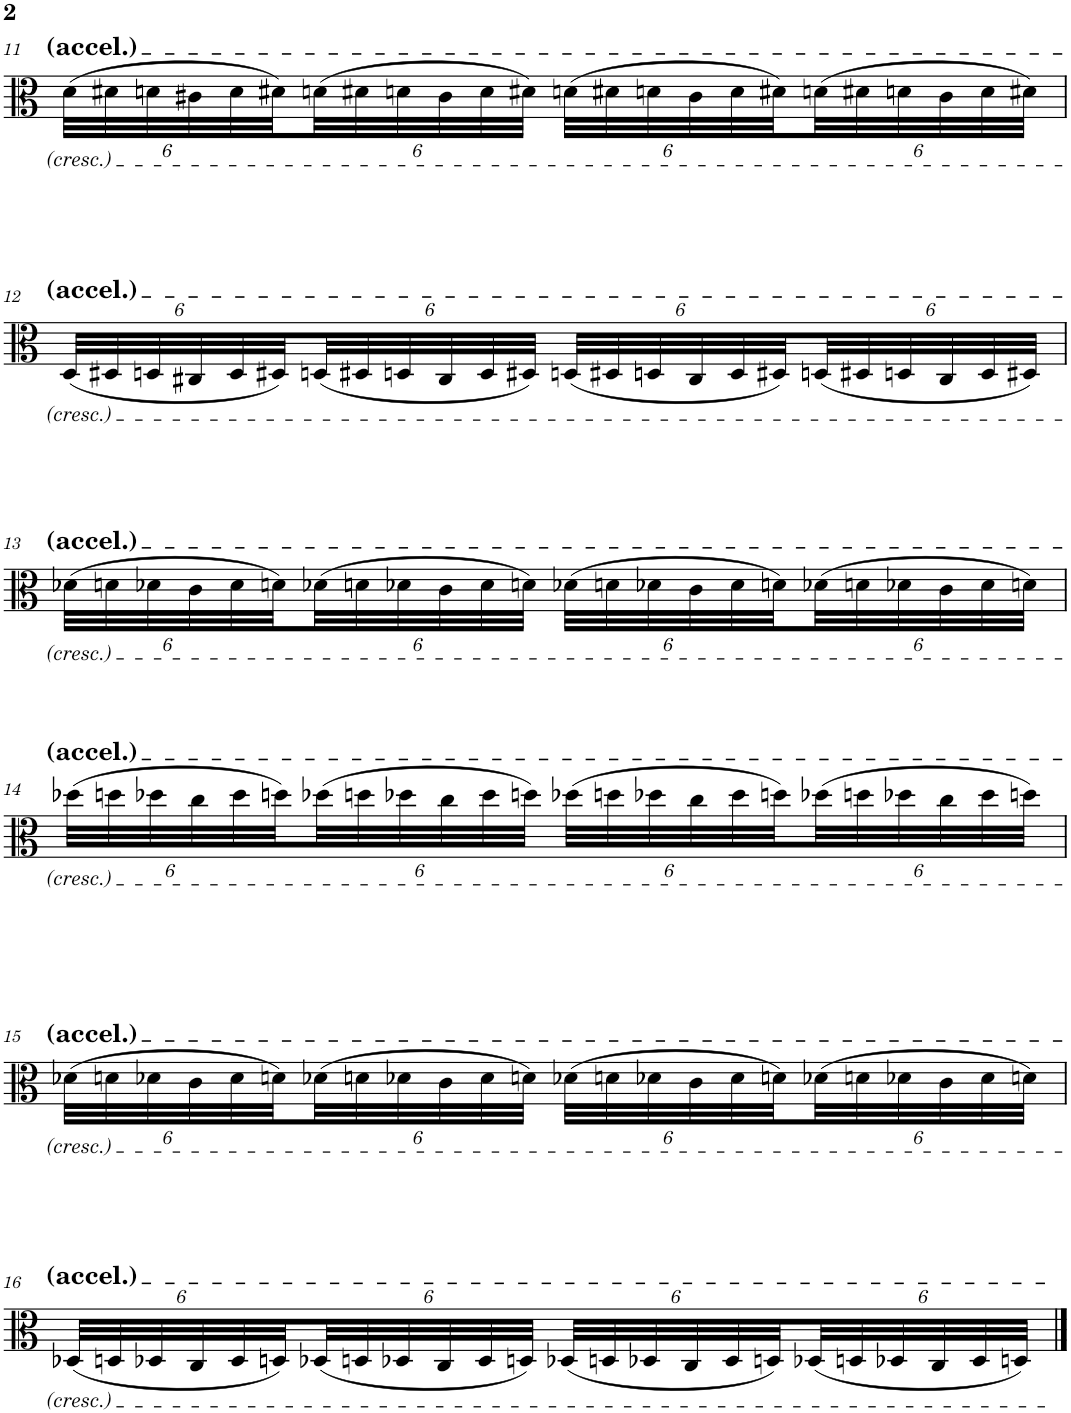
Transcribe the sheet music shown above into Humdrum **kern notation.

**kern
*part1
*staff1
*I"Viola
*I'Vla.
!!LO:PB:g=z
*clefC3
*k[]
*M2/4
*Xbrackettup
=11
(48d\LLL
48d#X\
48dn\
48c#X\
48d\
48d#X\)
(48dn\
48d#X\
48dn\
48c#\
48d\
48d#X\JJJ)
(48dn\LLL
48d#X\
48dn\
48c#\
48d\
48d#X\)
(48dn\
48d#X\
48dn\
48c#\
48d\
48d#X\JJJ)
!!LO:LB:g=z
=12
(48D/LLL
48D#X/
48Dn/
48C#X/
48D/
48D#X/)
(48Dn/
48D#X/
48Dn/
48C#/
48D/
48D#X/JJJ)
(48Dn/LLL
48D#X/
48Dn/
48C#/
48D/
48D#X/)
(48Dn/
48D#X/
48Dn/
48C#/
48D/
48D#X/JJJ)
!!LO:LB:g=z
=13
(48d-X\LLL
48dn\
48d-X\
48c\
48d-\
48dn\)
(48d-X\
48dn\
48d-X\
48c\
48d-\
48dn\JJJ)
(48d-X\LLL
48dn\
48d-X\
48c\
48d-\
48dn\)
(48d-X\
48dn\
48d-X\
48c\
48d-\
48dn\JJJ)
!!LO:LB:g=z
=14
(48dd-X\LLL
48ddn\
48dd-X\
48cc\
48dd-\
48ddn\)
(48dd-X\
48ddn\
48dd-X\
48cc\
48dd-\
48ddn\JJJ)
(48dd-X\LLL
48ddn\
48dd-X\
48cc\
48dd-\
48ddn\)
(48dd-X\
48ddn\
48dd-X\
48cc\
48dd-\
48ddn\JJJ)
!!LO:LB:g=z
=15
(48d-X\LLL
48dn\
48d-X\
48c\
48d-\
48dn\)
(48d-X\
48dn\
48d-X\
48c\
48d-\
48dn\JJJ)
(48d-X\LLL
48dn\
48d-X\
48c\
48d-\
48dn\)
(48d-X\
48dn\
48d-X\
48c\
48d-\
48dn\JJJ)
!!LO:LB:g=z
=16
(48D-X/LLL
48Dn/
48D-X/
48C/
48D-/
48Dn/)
(48D-X/
48Dn/
48D-X/
48C/
48D-/
48Dn/JJJ)
(48D-X/LLL
48Dn/
48D-X/
48C/
48D-/
48Dn/)
(48D-X/
48Dn/
48D-X/
48C/
48D-/
48Dn/JJJ)
==
*-
